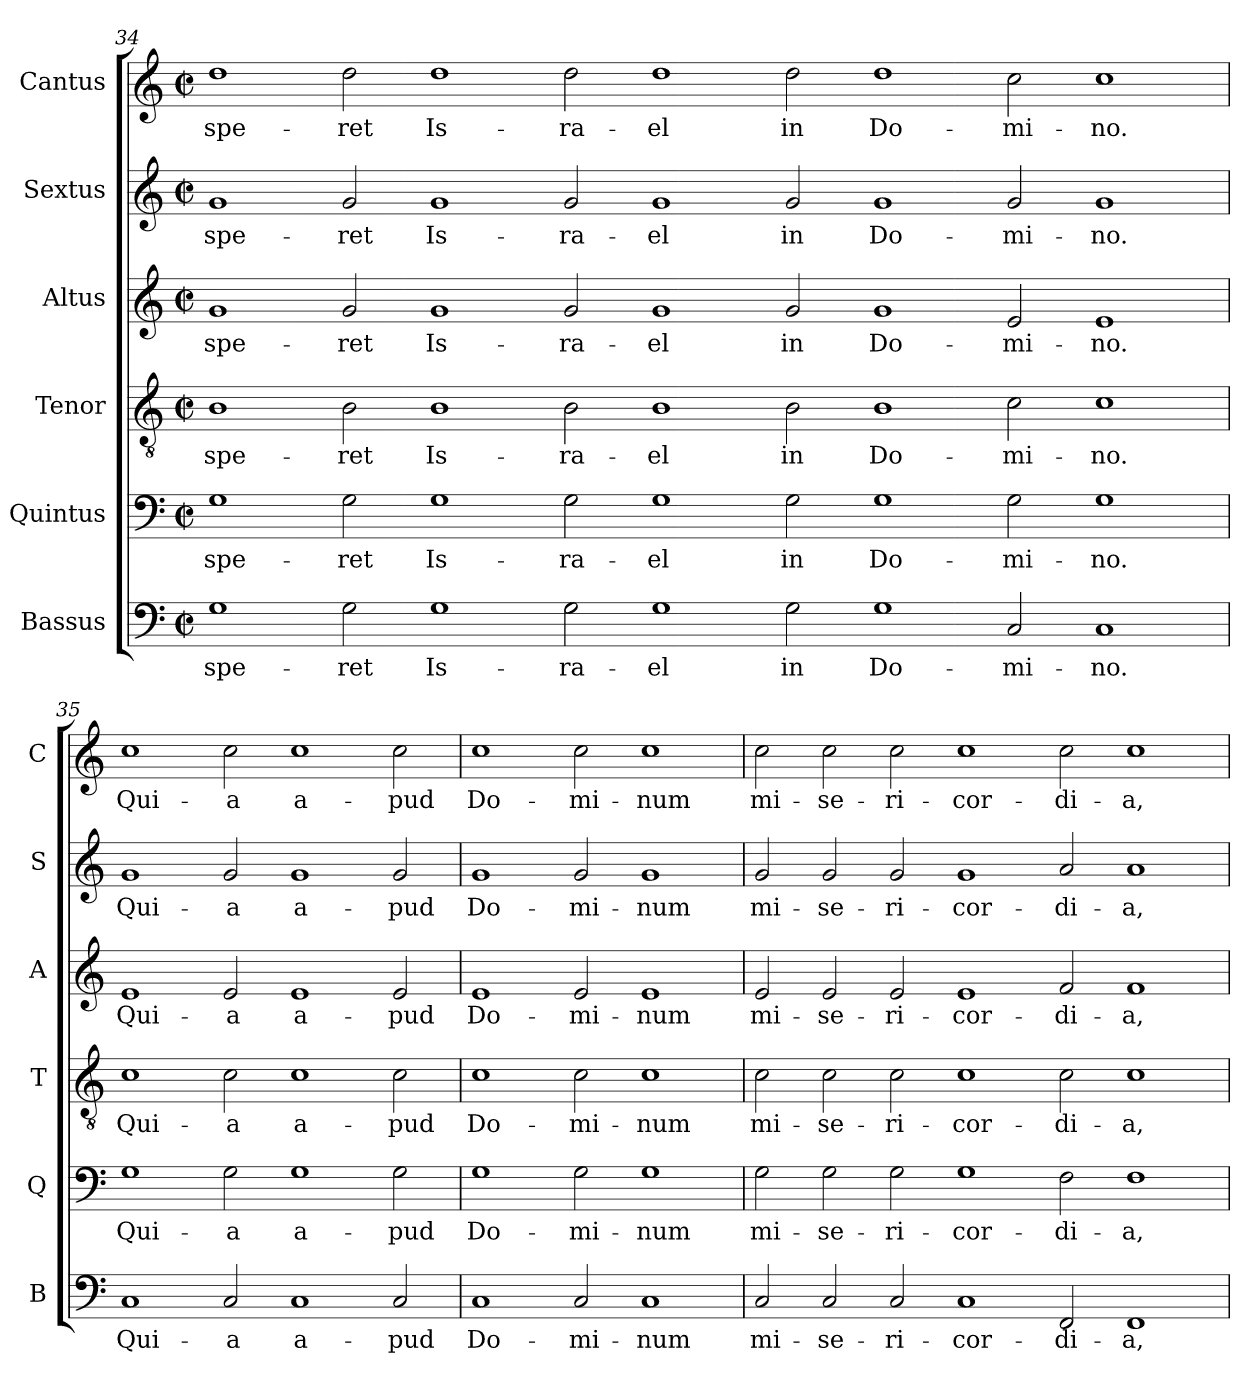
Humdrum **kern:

**kern	**text	**kern	**text	**kern	**text	**kern	**text	**kern	**text	**kern	**text
*part6	*part6	*part5	*part5	*part4	*part4	*part3	*part3	*part2	*part2	*part1	*part1
*staff6	*staff6	*staff5	*staff5	*staff4	*staff4	*staff3	*staff3	*staff2	*staff2	*staff1	*staff1
*I"Bassus	*	*I"Quintus	*	*I"Tenor	*	*I"Altus	*	*I"Sextus	*	*I"Cantus	*
*I'B	*	*I'Q	*	*I'T	*	*I'A	*	*I'S	*	*I'C	*
*clefF4	*	*clefF4	*	*clefGv2	*	*clefG2	*	*clefG2	*	*clefG2	*
*k[]	*	*k[]	*	*k[]	*	*k[]	*	*k[]	*	*k[]	*
*C:	*	*C:	*	*C:	*	*C:	*	*C:	*	*C:	*
*M2/2	*	*M2/2	*	*M2/2	*	*M2/2	*	*M2/2	*	*M2/2	*
*met(c|)	*	*met(c|)	*	*met(c|)	*	*met(c|)	*	*met(c|)	*	*met(c|)	*
=34	=34	=34	=34	=34	=34	=34	=34	=34	=34	=34	=34
!	!LO:LY:b	!	!LO:LY:b	!	!LO:LY:b	!	!LO:LY:b	!	!LO:LY:b	!	!LO:LY:b
1G	spe-	1G	spe-	1B	spe-	1g	spe-	1g	spe-	1dd	spe-
!	!LO:LY:b	!	!LO:LY:b	!	!LO:LY:b	!	!LO:LY:b	!	!LO:LY:b	!	!LO:LY:b
2G\	-ret	2G\	-ret	2B\	-ret	2g/	-ret	2g/	-ret	2dd\	-ret
!	!LO:LY:b	!	!LO:LY:b	!	!LO:LY:b	!	!LO:LY:b	!	!LO:LY:b	!	!LO:LY:b
1G	Is-	1G	Is-	1B	Is-	1g	Is-	1g	Is-	1dd	Is-
!	!LO:LY:b	!	!LO:LY:b	!	!LO:LY:b	!	!LO:LY:b	!	!LO:LY:b	!	!LO:LY:b
2G\	-ra-	2G\	-ra-	2B\	-ra-	2g/	-ra-	2g/	-ra-	2dd\	-ra-
!	!LO:LY:b	!	!LO:LY:b	!	!LO:LY:b	!	!LO:LY:b	!	!LO:LY:b	!	!LO:LY:b
1G	-el	1G	-el	1B	-el	1g	-el	1g	-el	1dd	-el
!	!LO:LY:b	!	!LO:LY:b	!	!LO:LY:b	!	!LO:LY:b	!	!LO:LY:b	!	!LO:LY:b
2G\	in	2G\	in	2B\	in	2g/	in	2g/	in	2dd\	in
!	!LO:LY:b	!	!LO:LY:b	!	!LO:LY:b	!	!LO:LY:b	!	!LO:LY:b	!	!LO:LY:b
1G	Do-	1G	Do-	1B	Do-	1g	Do-	1g	Do-	1dd	Do-
!	!LO:LY:b	!	!LO:LY:b	!	!LO:LY:b	!	!LO:LY:b	!	!LO:LY:b	!	!LO:LY:b
2C/	-mi-	2G\	-mi-	2c\	-mi-	2e/	-mi-	2g/	-mi-	2cc\	-mi-
!	!LO:LY:b	!	!LO:LY:b	!	!LO:LY:b	!	!LO:LY:b	!	!LO:LY:b	!	!LO:LY:b
1C	-no.	1G	-no.	1c	-no.	1e	-no.	1g	-no.	1cc	-no.
=35`	=35`	=35`	=35`	=35`	=35`	=35`	=35`	=35`	=35`	=35`	=35`
!	!LO:LY:b	!	!LO:LY:b	!	!LO:LY:b	!	!LO:LY:b	!	!LO:LY:b	!	!LO:LY:b
1C	Qui-	1G	Qui-	1c	Qui-	1e	Qui-	1g	Qui-	1cc	Qui-
!	!LO:LY:b	!	!LO:LY:b	!	!LO:LY:b	!	!LO:LY:b	!	!LO:LY:b	!	!LO:LY:b
2C/	-a	2G\	-a	2c\	-a	2e/	-a	2g/	-a	2cc\	-a
!	!LO:LY:b	!	!LO:LY:b	!	!LO:LY:b	!	!LO:LY:b	!	!LO:LY:b	!	!LO:LY:b
1C	a-	1G	a-	1c	a-	1e	a-	1g	a-	1cc	a-
!	!LO:LY:b	!	!LO:LY:b	!	!LO:LY:b	!	!LO:LY:b	!	!LO:LY:b	!	!LO:LY:b
2C/	-pud	2G\	-pud	2c\	-pud	2e/	-pud	2g/	-pud	2cc\	-pud
!!LO:LB:g=z
=36	=36	=36	=36	=36	=36	=36	=36	=36	=36	=36	=36
!	!LO:LY:b	!	!LO:LY:b	!	!LO:LY:b	!	!LO:LY:b	!	!LO:LY:b	!	!LO:LY:b
1C	Do-	1G	Do-	1c	Do-	1e	Do-	1g	Do-	1cc	Do-
!	!LO:LY:b	!	!LO:LY:b	!	!LO:LY:b	!	!LO:LY:b	!	!LO:LY:b	!	!LO:LY:b
2C/	-mi-	2G\	-mi-	2c\	-mi-	2e/	-mi-	2g/	-mi-	2cc\	-mi-
!	!LO:LY:b	!	!LO:LY:b	!	!LO:LY:b	!	!LO:LY:b	!	!LO:LY:b	!	!LO:LY:b
1C	-num	1G	-num	1c	-num	1e	-num	1g	-num	1cc	-num
=37`	=37`	=37`	=37`	=37`	=37`	=37`	=37`	=37`	=37`	=37`	=37`
!	!LO:LY:b	!	!LO:LY:b	!	!LO:LY:b	!	!LO:LY:b	!	!LO:LY:b	!	!LO:LY:b
2C/	mi-	2G\	mi-	2c\	mi-	2e/	mi-	2g/	mi-	2cc\	mi-
!	!LO:LY:b	!	!LO:LY:b	!	!LO:LY:b	!	!LO:LY:b	!	!LO:LY:b	!	!LO:LY:b
2C/	-se-	2G\	-se-	2c\	-se-	2e/	-se-	2g/	-se-	2cc\	-se-
!	!LO:LY:b	!	!LO:LY:b	!	!LO:LY:b	!	!LO:LY:b	!	!LO:LY:b	!	!LO:LY:b
2C/	-ri-	2G\	-ri-	2c\	-ri-	2e/	-ri-	2g/	-ri-	2cc\	-ri-
!	!LO:LY:b	!	!LO:LY:b	!	!LO:LY:b	!	!LO:LY:b	!	!LO:LY:b	!	!LO:LY:b
1C	-cor-	1G	-cor-	1c	-cor-	1e	-cor-	1g	-cor-	1cc	-cor-
!	!LO:LY:b	!	!LO:LY:b	!	!LO:LY:b	!	!LO:LY:b	!	!LO:LY:b	!	!LO:LY:b
2FF/	-di-	2F\	-di-	2c\	-di-	2f/	-di-	2a/	-di-	2cc\	-di-
!	!LO:LY:b	!	!LO:LY:b	!	!LO:LY:b	!	!LO:LY:b	!	!LO:LY:b	!	!LO:LY:b
1FF	-a,	1F	-a,	1c	-a,	1f	-a,	1a	-a,	1cc	-a,
=`	=`	=`	=`	=`	=`	=`	=`	=`	=`	=`	=`
*-	*-	*-	*-	*-	*-	*-	*-	*-	*-	*-	*-
